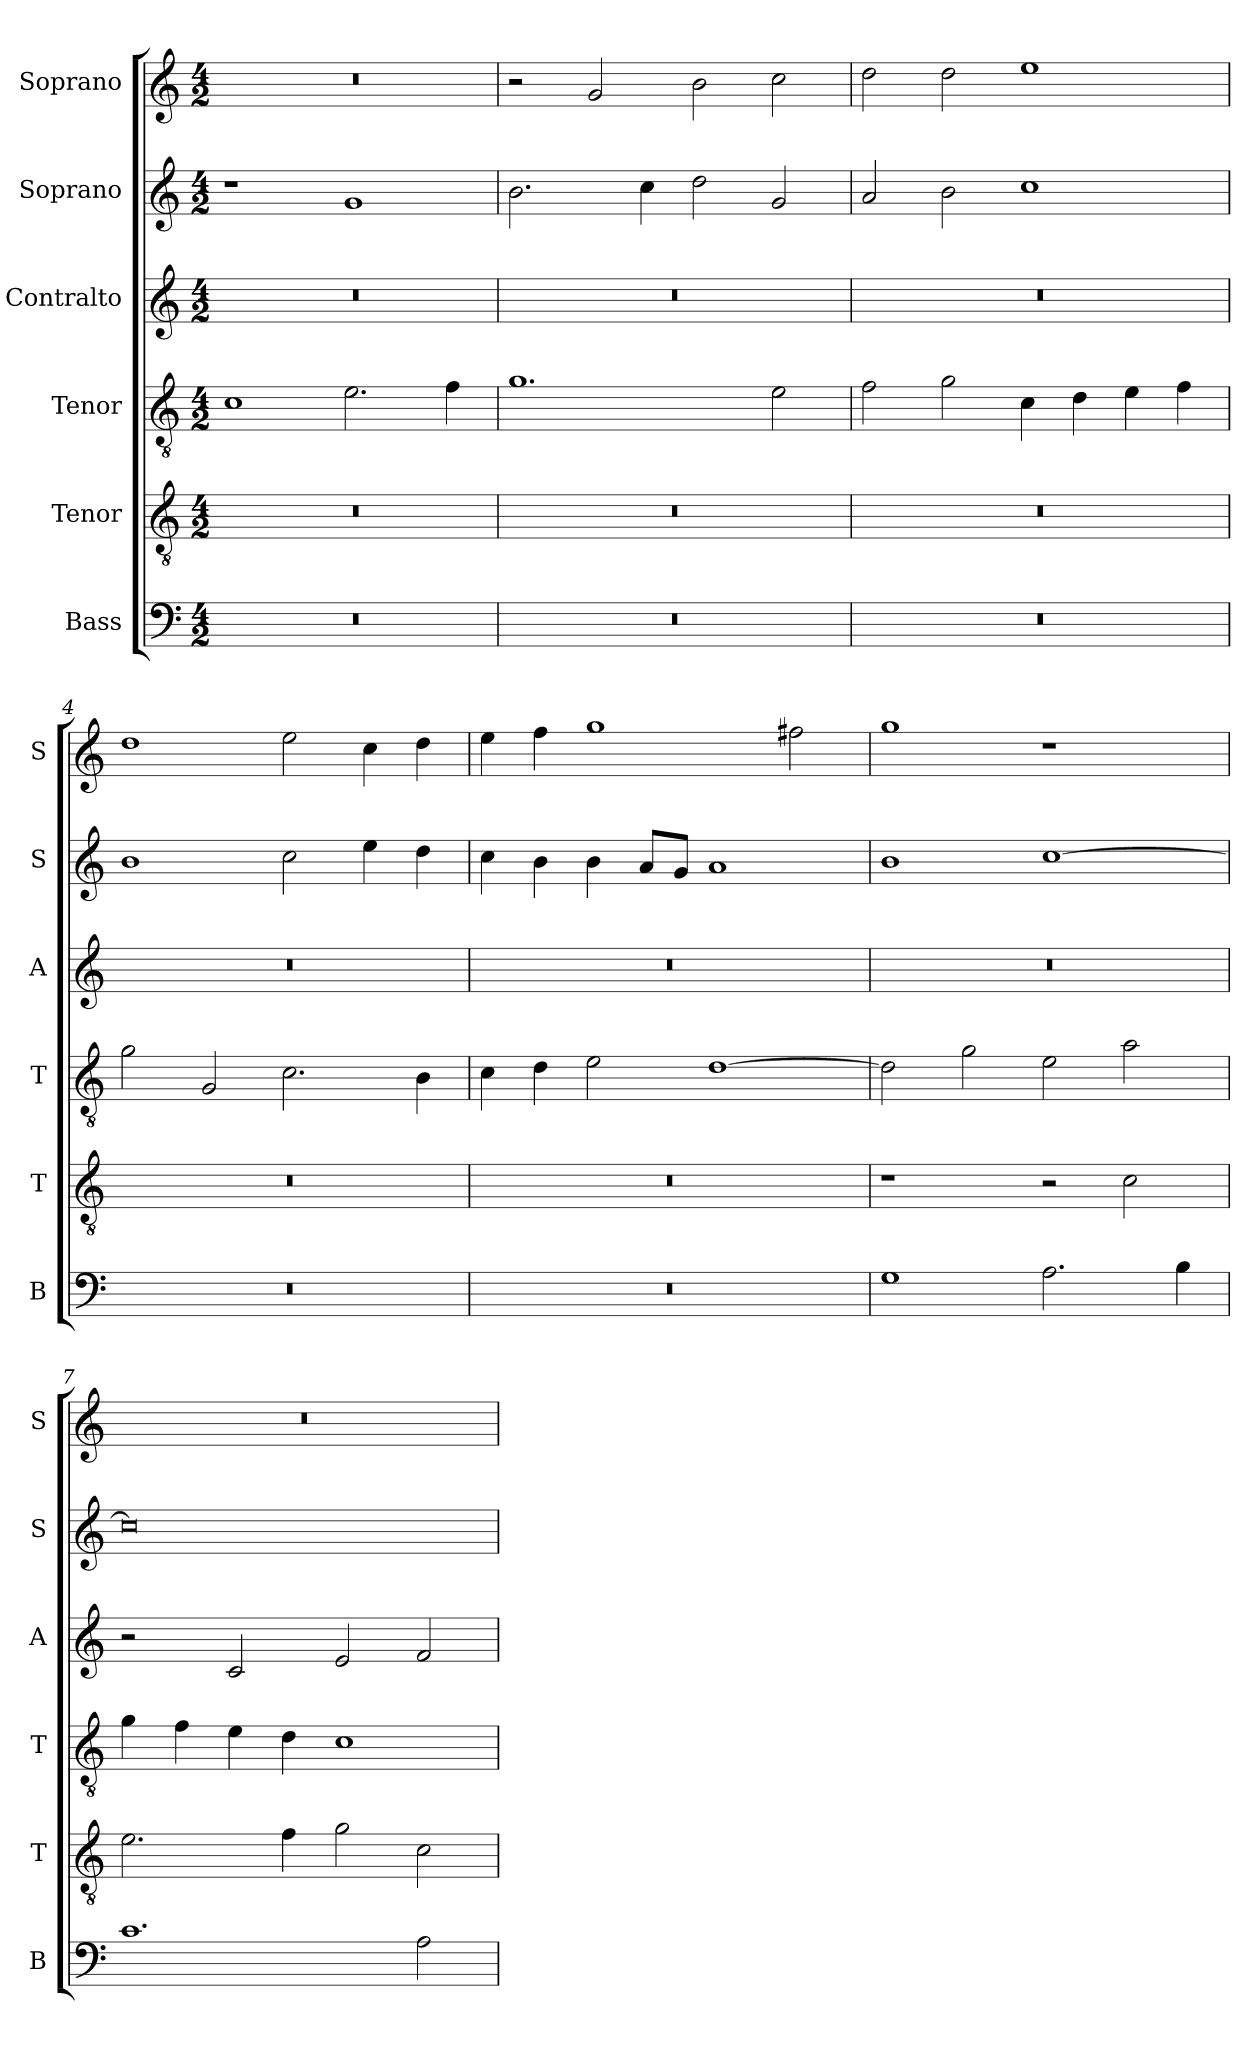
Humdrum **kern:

**kern	**kern	**kern	**kern	**kern	**kern
*part6	*part5	*part4	*part3	*part2	*part1
*staff6	*staff5	*staff4	*staff3	*staff2	*staff1
*I"Bass	*I"Tenor	*I"Tenor	*I"Contralto	*I"Soprano	*I"Soprano
*I'B	*I'T	*I'T	*I'A	*I'S	*I'S
*clefF4	*clefGv2	*clefGv2	*clefG2	*clefG2	*clefG2
*k[]	*k[]	*k[]	*k[]	*k[]	*k[]
*G:mix	*G:mix	*G:mix	*G:mix	*G:mix	*G:mix
*M4/2	*M4/2	*M4/2	*M4/2	*M4/2	*M4/2
=1	=1	=1	=1	=1	=1
0r	0r	1c	0r	1r	0r
.	.	2.e	.	1g	.
.	.	4f	.	.	.
=2	=2	=2	=2	=2	=2
0r	0r	1.g	0r	2.b	2r
.	.	.	.	.	2g
.	.	.	.	4cc	.
.	.	.	.	2dd	2b
.	.	2e	.	2g	2cc
=3	=3	=3	=3	=3	=3
0r	0r	2f	0r	2a	2dd
.	.	2g	.	2b	2dd
.	.	4c	.	1cc	1ee
.	.	4d	.	.	.
.	.	4e	.	.	.
.	.	4f	.	.	.
=4	=4	=4	=4	=4	=4
0r	0r	2g	0r	1b	1dd
.	.	2G	.	.	.
.	.	2.c	.	2cc	2ee
.	.	.	.	4ee	4cc
.	.	4B	.	4dd	4dd
=5	=5	=5	=5	=5	=5
0r	0r	4c	0r	4cc	4ee
.	.	4d	.	4b	4ff
.	.	2e	.	4b	1gg
.	.	.	.	8a/L	.
.	.	.	.	8g/J	.
.	.	[1d	.	1a	.
.	.	.	.	.	2ff#X
=6	=6	=6	=6	=6	=6
1G	1r	2d]	0r	1b	1gg
.	.	2g	.	.	.
2.A	2r	2e	.	[1cc	1r
.	2c	2a	.	.	.
4B	.	.	.	.	.
=7	=7	=7	=7	=7	=7
1.c	2.e	4g	2r	0cc]	0r
.	.	4f	.	.	.
.	.	4e	2c	.	.
.	4f	4d	.	.	.
.	2g	1c	2e	.	.
2A	2c	.	2f	.	.
=	=	=	=	=	=
*-	*-	*-	*-	*-	*-
